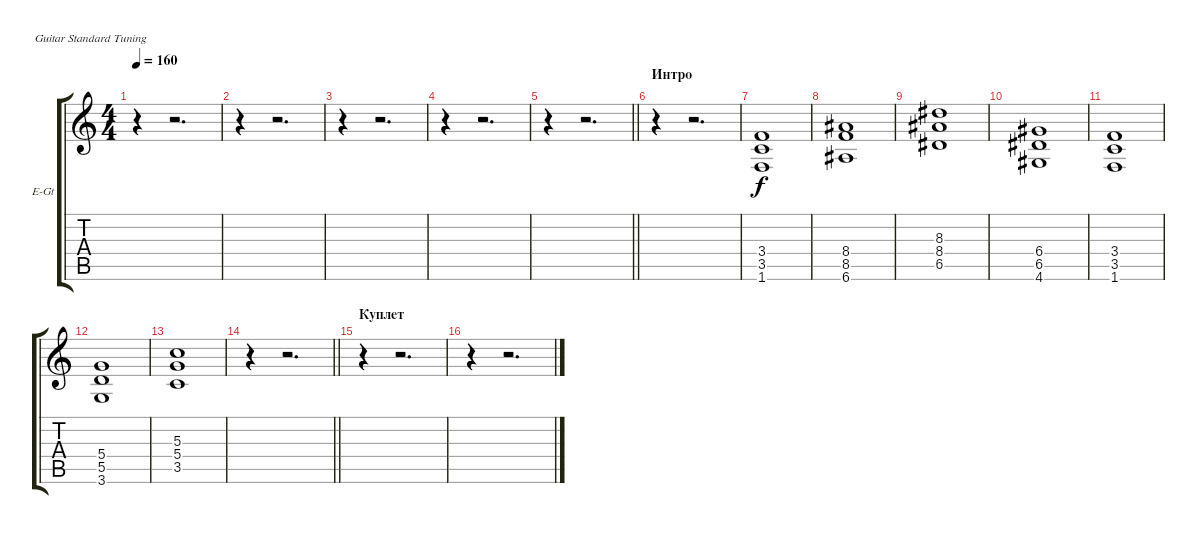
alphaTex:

\bracketExtendMode groupsimilarinstruments
\firstSystemTrackNameOrientation horizontal
\otherSystemsTrackNameOrientation horizontal
\track ("Гитара IV" "E-Gt") {instrument overdrivenguitar}
\staff {score tabs}
\tuning (E4 B3 G3 D3 A2 E2)
\ts (4 4)
\beaming (8 2 2 2 2)
\tempo 160
\clef g2
\ks c
r.4{dy f instrument overdrivenguitar} r.2{d} |
r.4 r.2{d} |
r.4 r.2{d} |
r.4 r.2{d} |
\barLineRight lightlight
r.4 r.2{d} |
\section ("" "Интро")
r.4 r.2{d} |
(3.4 3.5 1.6).1 |
(8.4 8.5 6.6).1 |
(8.3 8.4 6.5).1 |
(6.4 6.5 4.6).1 |
(3.4 3.5 1.6).1 |
(5.4 5.5 3.6).1 |
(5.3 5.4 3.5).1 |
\barLineRight lightlight
r.4 r.2{d} |
\section ("" "Куплет")
r.4 r.2{d} |
r.4 r.2{d}
